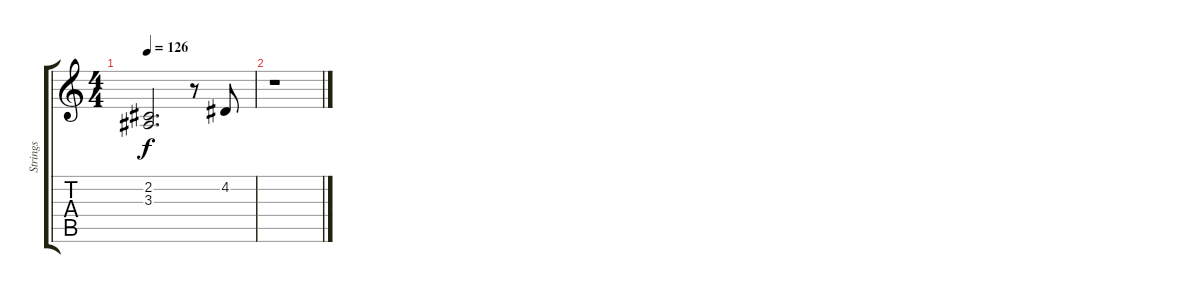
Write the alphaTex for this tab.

\track ("Strings" "Strings") {instrument synthstrings2}
\staff {score tabs}
\tuning (E4 B3 G3 D3 A2 E2) {hide}
\ts (4 4)
\tempo 126
\clef g2
\ks c
(2.2 3.3).2{d dy f} r.8 4.2.8 |
r.1
